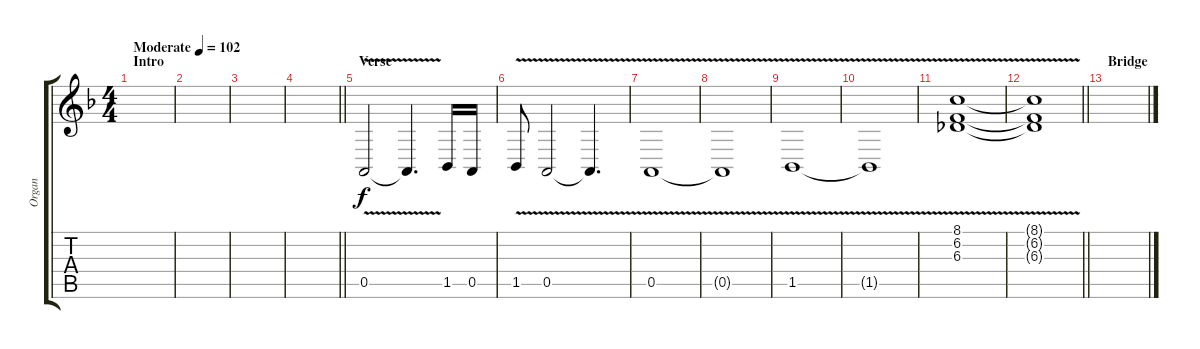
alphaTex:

\track ("Organ" "Organ") {instrument drawbarorgan bank 255}
\staff {score tabs}
\tuning (E4 B3 G3 D3 A2 E2) {hide}
\ts (4 4)
\section ("" "Intro")
\tempo (102 "Moderate")
\clef g2
\ks f
|
|
|
\barLineRight lightlight
|
\section ("" "Verse")
0.5{v}.2 0.5{t}.4{d} 1.5.16 0.5.16 |
1.5{v}.8 0.5{v}.2 0.5{t}.4{d} |
0.5{v}.1 |
0.5{t}.1 |
1.5{v}.1 |
1.5{t}.1 |
(8.1{v} 6.2{v} 6.3{v}).1 |
\barLineRight lightlight
(8.1{t} 6.2{t} 6.3{t}).1 |
\section ("" "Bridge")
